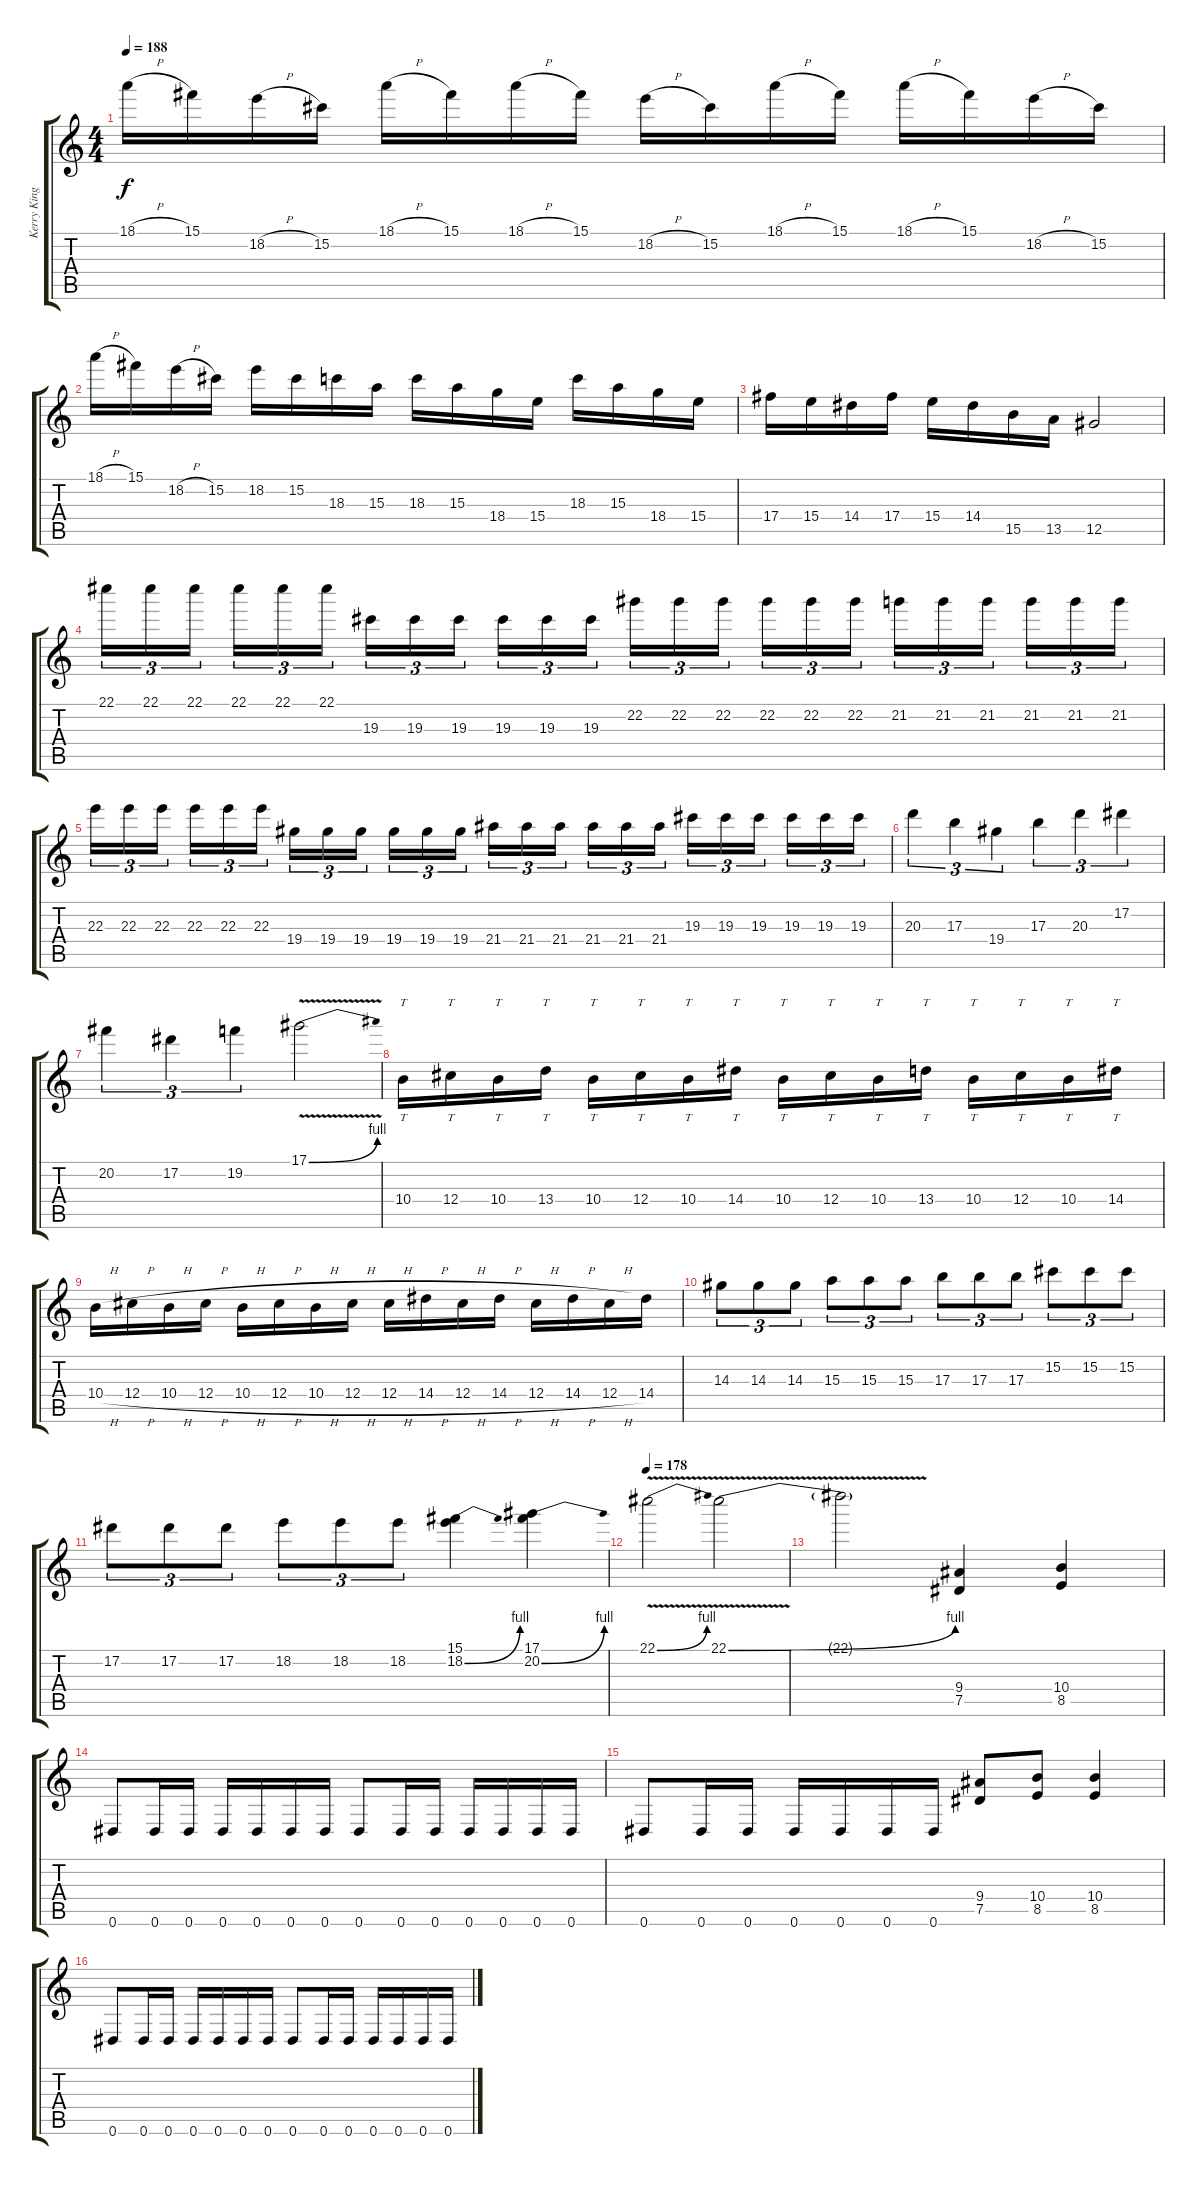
\track ("Kerry King" "Kerry King") {instrument distortionguitar}
\staff {score tabs}
\tuning (Eb4 Bb3 Gb3 Db3 Ab2 Eb2) {hide}
\ts (4 4)
\tempo 188
\clef g2
\ks c
18.1{h}.16{dy f} 15.1.16 18.2{h}.16 15.2.16 18.1{h}.16 15.1.16 18.1{h}.16 15.1.16 18.2{h}.16 15.2.16 18.1{h}.16 15.1.16 18.1{h}.16 15.1.16 18.2{h}.16 15.2.16 |
18.1{h}.16 15.1.16 18.2{h}.16 15.2.16 18.2.16 15.2.16 18.3.16 15.3.16 18.3.16 15.3.16 18.4.16 15.4.16 18.3.16 15.3.16 18.4.16 15.4.16 |
17.4.16 15.4.16 14.4.16 17.4.16 15.4.16 14.4.16 15.5.16 13.5.16 12.5.2 |
22.1.16{tu (3 2)} 22.1.16{tu (3 2)} 22.1.16{tu (3 2)} 22.1.16{tu (3 2)} 22.1.16{tu (3 2)} 22.1.16{tu (3 2)} 19.3.16{tu (3 2)} 19.3.16{tu (3 2)} 19.3.16{tu (3 2)} 19.3.16{tu (3 2)} 19.3.16{tu (3 2)} 19.3.16{tu (3 2)} 22.2.16{tu (3 2)} 22.2.16{tu (3 2)} 22.2.16{tu (3 2)} 22.2.16{tu (3 2)} 22.2.16{tu (3 2)} 22.2.16{tu (3 2)} 21.2.16{tu (3 2)} 21.2.16{tu (3 2)} 21.2.16{tu (3 2)} 21.2.16{tu (3 2)} 21.2.16{tu (3 2)} 21.2.16{tu (3 2)} |
22.3.16{tu (3 2)} 22.3.16{tu (3 2)} 22.3.16{tu (3 2)} 22.3.16{tu (3 2)} 22.3.16{tu (3 2)} 22.3.16{tu (3 2)} 19.4.16{tu (3 2)} 19.4.16{tu (3 2)} 19.4.16{tu (3 2)} 19.4.16{tu (3 2)} 19.4.16{tu (3 2)} 19.4.16{tu (3 2)} 21.4.16{tu (3 2)} 21.4.16{tu (3 2)} 21.4.16{tu (3 2)} 21.4.16{tu (3 2)} 21.4.16{tu (3 2)} 21.4.16{tu (3 2)} 19.3.16{tu (3 2)} 19.3.16{tu (3 2)} 19.3.16{tu (3 2)} 19.3.16{tu (3 2)} 19.3.16{tu (3 2)} 19.3.16{tu (3 2)} |
20.3.4{tu (3 2)} 17.3.4{tu (3 2)} 19.4.4{tu (3 2)} 17.3.4{tu (3 2)} 20.3.4{tu (3 2)} 17.2.4{tu (3 2)} |
20.2.4{tu (3 2)} 17.2.4{tu (3 2)} 19.2.4{tu (3 2)} 17.1{be (bend 0 0 60 4) v}.2 |
10.4.16{tt} 12.4.16{tt} 10.4.16{tt} 13.4.16{tt} 10.4.16{tt} 12.4.16{tt} 10.4.16{tt} 14.4.16{tt} 10.4.16{tt} 12.4.16{tt} 10.4.16{tt} 13.4.16{tt} 10.4.16{tt} 12.4.16{tt} 10.4.16{tt} 14.4.16{tt} |
10.4{h}.16 12.4{h}.16 10.4{h}.16 12.4{h}.16 10.4{h}.16 12.4{h}.16 10.4{h}.16 12.4{h}.16 12.4{h}.16 14.4{h}.16 12.4{h}.16 14.4{h}.16 12.4{h}.16 14.4{h}.16 12.4{h}.16 14.4.16 |
14.3.8{tu (3 2)} 14.3.8{tu (3 2)} 14.3.8{tu (3 2)} 15.3.8{tu (3 2)} 15.3.8{tu (3 2)} 15.3.8{tu (3 2)} 17.3.8{tu (3 2)} 17.3.8{tu (3 2)} 17.3.8{tu (3 2)} 15.2.8{tu (3 2)} 15.2.8{tu (3 2)} 15.2.8{tu (3 2)} |
17.2.8{tu (3 2)} 17.2.8{tu (3 2)} 17.2.8{tu (3 2)} 18.2.8{tu (3 2)} 18.2.8{tu (3 2)} 18.2.8{tu (3 2)} (15.1 18.2{be (bend 0 0 60 4)}).4 (17.1 20.2{be (bend 0 0 60 4)}).4 |
\tempo 178
22.1{be (bend 0 0 60 4) v}.2 22.1{be (bend 0 0 60 4) v}.2 |
22.1{t}.2 (9.4 7.5).4 (10.4 8.5).4 |
0.6.8 0.6.16 0.6.16 0.6.16 0.6.16 0.6.16 0.6.16 0.6.8 0.6.16 0.6.16 0.6.16 0.6.16 0.6.16 0.6.16 |
0.6.8 0.6.16 0.6.16 0.6.16 0.6.16 0.6.16 0.6.16 (9.4 7.5).8 (10.4 8.5).8 (10.4 8.5).4 |
0.6.8 0.6.16 0.6.16 0.6.16 0.6.16 0.6.16 0.6.16 0.6.8 0.6.16 0.6.16 0.6.16 0.6.16 0.6.16 0.6.16
